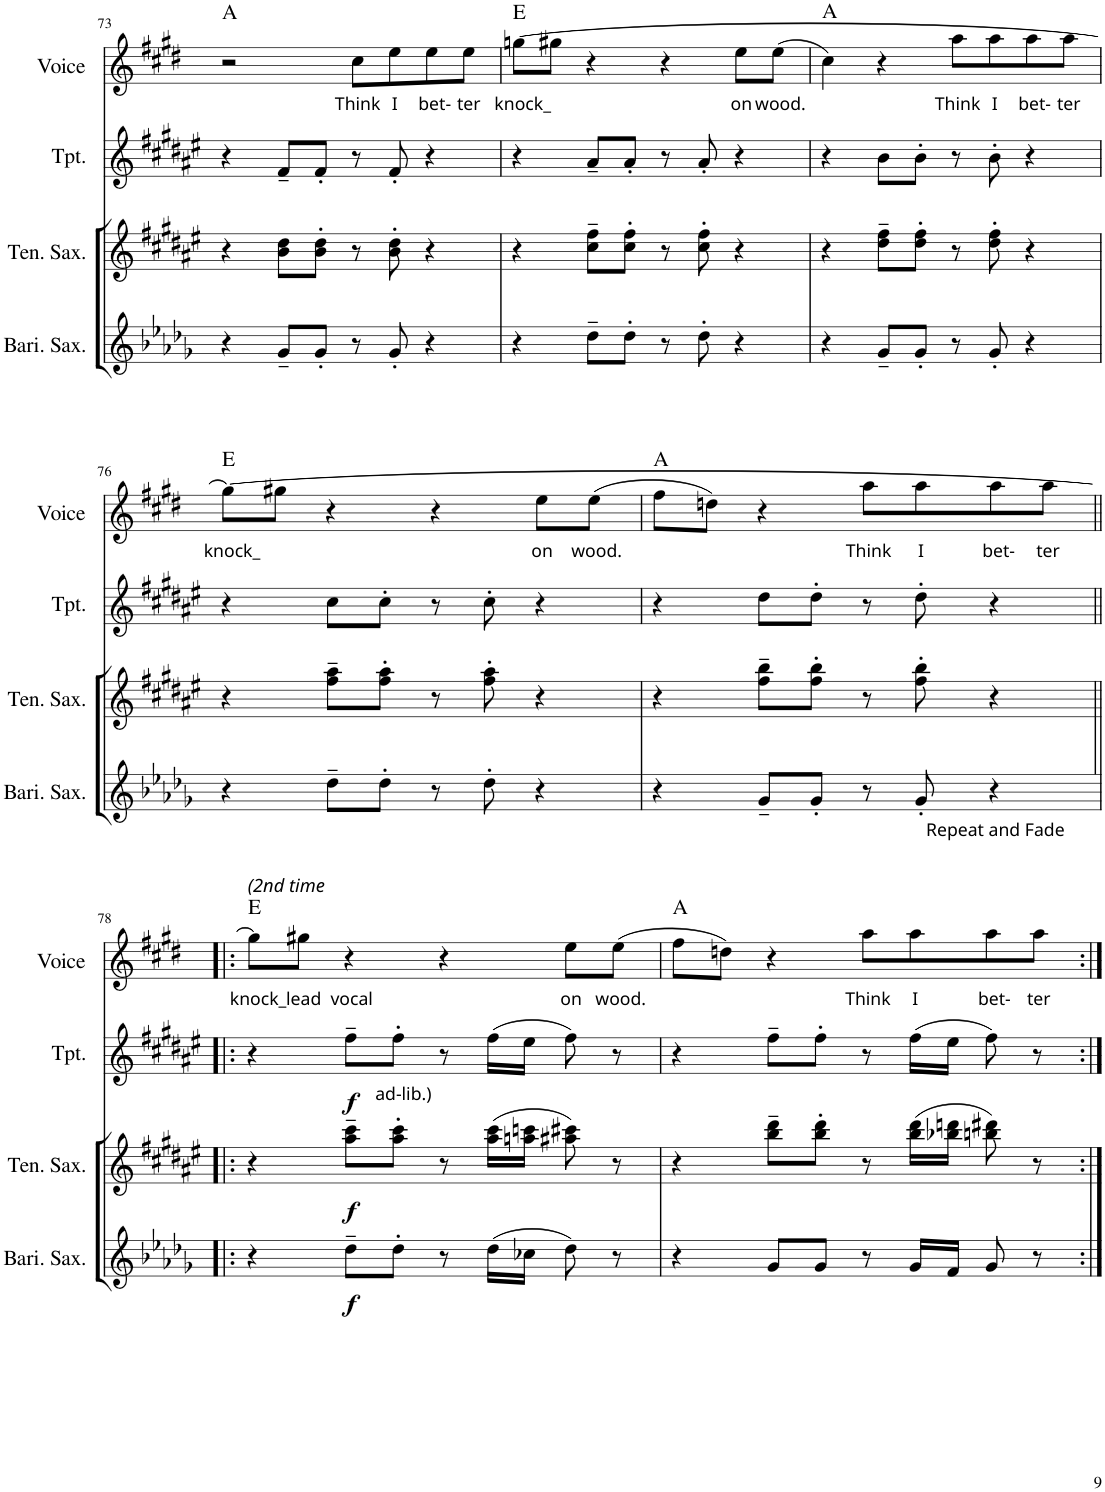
**kern	**text	**dynam	**kern	**dynam	**kern	**text	**dynam	**kern	**text	**harte
*part4	*part4	*part4	*part3	*part3	*part2	*part2	*part2	*part1	*part1	*part1
*staff4	*staff4	*staff4	*staff3	*staff3	*staff2	*staff2	*staff2	*staff1	*staff1	*
*I"Baritone Saxophone	*	*	*I"Tenor Saxophone	*	*I"Trumpet in Bb	*	*	*I"Voice	*	*
*I'Bari. Sax.	*	*	*I'Ten. Sax.	*	*I'Tpt.	*	*	*I'Voice	*	*
!!LO:PB:g=z
*clefG2	*	*	*clefG2	*	*clefG2	*	*	*clefG2	*	*
*Trd12c21	*	*	*Trd8c14	*	*Trd1c2	*	*	*	*	*
*k[b-e-a-d-g-]	*	*	*k[f#c#g#d#a#e#]	*	*k[f#c#g#d#a#e#]	*	*	*k[f#c#g#d#]	*	*
*D-:	*	*	*F#:	*	*F#:	*	*	*E:	*	*
*M4/4	*	*	*M4/4	*	*M4/4	*	*	*M4/4	*	*
=73	=73	=73	=73	=73	=73	=73	=73	=73	=73	=73
4r	.	.	4r	.	4r	.	.	2r	.	A:maj
8g-~/L	.	.	8b\ 8dd#\L	.	8f#~/L	.	.	.	.	.
8g-'/J	.	.	8b\' 8dd#\'J	.	8f#'/J	.	.	.	.	.
!	!	!	!	!	!	!	!	!	!LO:LY:b	!
8r	.	.	8r	.	8r	.	.	8cc#\L	Think	.
!	!	!	!	!	!	!	!	!	!LO:LY:b	!
8g-'/	.	.	8b\' 8dd#\'	.	8f#'/	.	.	8ee\	I	.
!	!	!	!	!	!	!	!	!	!LO:LY:b	!
4r	.	.	4r	.	4r	.	.	8ee\	bet-	.
!	!	!	!	!	!	!	!	!	!LO:LY:b	!
.	.	.	.	.	.	.	.	8ee\J	ter	.
=74	=74	=74	=74	=74	=74	=74	=74	=74	=74	=74
!	!	!	!	!	!	!	!	!	!LO:LY:b	!
4r	.	.	4r	.	4r	.	.	[8ggn\L	knock_	E:maj
.	.	.	.	.	.	.	.	8gg#X\J	.	.
8dd-~\L	.	.	8cc#\~ 8ff#\~L	.	8a#~/L	.	.	4r	.	.
8dd-'\J	.	.	8cc#\' 8ff#\'J	.	8a#'/J	.	.	.	.	.
8r	.	.	8r	.	8r	.	.	4r	.	.
8dd-'\	.	.	8cc#\' 8ff#\'	.	8a#'/	.	.	.	.	.
!	!	!	!	!	!	!	!	!	!LO:LY:b	!
4r	.	.	4r	.	4r	.	.	8ee\L	on	.
!	!	!	!	!	!	!	!	!	!LO:LY:b	!
.	.	.	.	.	.	.	.	(8ee\J	wood.	.
=75	=75	=75	=75	=75	=75	=75	=75	=75	=75	=75
4r	.	.	4r	.	4r	.	.	4cc#\)	.	A:maj
8g-~/L	.	.	8dd#\~ 8ff#\~L	.	8b\L	.	.	4r	.	.
8g-'/J	.	.	8dd#\' 8ff#\'J	.	8b'\J	.	.	.	.	.
!	!	!	!	!	!	!	!	!	!LO:LY:b	!
8r	.	.	8r	.	8r	.	.	8aa\L	Think	.
!	!	!	!	!	!	!	!	!	!LO:LY:b	!
8g-'/	.	.	8dd#\' 8ff#\'	.	8b'\	.	.	8aa\	I	.
!	!	!	!	!	!	!	!	!	!LO:LY:b	!
4r	.	.	4r	.	4r	.	.	8aa\	bet-	.
!	!	!	!	!	!	!	!	!	!LO:LY:b	!
.	.	.	.	.	.	.	.	8aa\J	ter	.
!!LO:LB:g=z
=76	=76	=76	=76	=76	=76	=76	=76	=76	=76	=76
!	!	!	!	!	!	!	!	!	!LO:LY:b	!
4r	.	.	4r	.	4r	.	.	8gg\L_	knock_	E:maj
.	.	.	.	.	.	.	.	8gg#X\J	.	.
8dd-~\L	.	.	8ff#\~ 8aa#\~L	.	8cc#\L	.	.	4r	.	.
8dd-'\J	.	.	8ff#\' 8aa#\'J	.	8cc#'\J	.	.	.	.	.
8r	.	.	8r	.	8r	.	.	4r	.	.
8dd-'\	.	.	8ff#\' 8aa#\'	.	8cc#'\	.	.	.	.	.
!	!	!	!	!	!	!	!	!	!LO:LY:b	!
4r	.	.	4r	.	4r	.	.	8ee\L	on	.
!	!	!	!	!	!	!	!	!	!LO:LY:b	!
.	.	.	.	.	.	.	.	(8ee\J	wood.	.
=77	=77	=77	=77	=77	=77	=77	=77	=77	=77	=77
4r	.	.	4r	.	4r	.	.	8ff#\L	.	A:maj
.	.	.	.	.	.	.	.	8ddn\J)	.	.
8g-~/L	.	.	8ff#\~ 8bb\~L	.	8dd#\L	.	.	4r	.	.
8g-'/J	.	.	8ff#\' 8bb\'J	.	8dd#'\J	.	.	.	.	.
!	!	!	!	!	!	!	!	!	!LO:LY:b	!
8r	.	.	8r	.	8r	.	.	8aa\L	Think	.
!	!	!	!	!	!	!	!	!	!LO:LY:b	!
8g-'/	.	.	8ff#\' 8bb\'	.	8dd#'\	.	.	8aa\	I	.
!	!LO:LY:b	!	!	!	!	!	!	!	!LO:LY:b	!
4r	Repeat and Fade	.	4r	.	4r	.	.	8aa\	bet-	.
!	!	!	!	!	!	!	!	!	!LO:LY:b	!
.	.	.	.	.	.	.	.	8aa\J	ter	.
!!LO:LB:g=z
=78!|:	=78!|:	=78!|:	=78!|:	=78!|:	=78!|:	=78!|:	=78!|:	=78!|:	=78!|:	=78!|:
!	!	!	!	!	!	!	!	!LO:TX:a:i:t=(2nd time	!	!
!	!	!	!	!	!	!	!	!	!LO:LY:b	!
4r	.	.	4r	.	4r	.	.	8gg\L]	knock_	E:maj
!	!	!	!	!	!	!	!	!	!LO:LY:b	!
.	.	.	.	.	.	.	.	8gg#X\J	lead	.
!	!	!LO:DY:b	!	!LO:DY:b	!	!	!LO:DY:b	!	!LO:LY:b	!
8dd-~\L	.	f	8aa#\~ 8ccc#\~L	f	8ff#~\L	.	f	4r	vocal	.
!	!	!	!	!	!	!LO:LY:b	!	!	!	!
8dd-'\J	.	.	8aa#\' 8ccc#\'J	.	8ff#'\J	ad-lib.)	.	.	.	.
8r	.	.	8r	.	8r	.	.	4r	.	.
(16dd-\LL	.	.	(16aa#\ 16ccc#\LL	.	(16ff#\LL	.	.	.	.	.
16cc-X\JJ	.	.	16aan\ 16cccn\JJ	.	16ee#\JJ	.	.	.	.	.
!	!	!	!	!	!	!	!	!	!LO:LY:b	!
8dd-\)	.	.	8aa#X\ 8ccc#X\)	.	8ff#\)	.	.	8ee\L	on	.
!	!	!	!	!	!	!	!	!	!LO:LY:b	!
8r	.	.	8r	.	8r	.	.	(8ee\J	wood.	.
=79	=79	=79	=79	=79	=79	=79	=79	=79	=79	=79
4r	.	.	4r	.	4r	.	.	8ff#\L	.	A:maj
.	.	.	.	.	.	.	.	8ddn\J)	.	.
8g-/L	.	.	8bb\~ 8ddd#\~L	.	8ff#~\L	.	.	4r	.	.
8g-/J	.	.	8bb\' 8ddd#\'J	.	8ff#'\J	.	.	.	.	.
!	!	!	!	!	!	!	!	!	!LO:LY:b	!
8r	.	.	8r	.	8r	.	.	8aa\L	Think	.
!	!	!	!	!	!	!	!	!	!LO:LY:b	!
16g-/LL	.	.	(16bb\ 16ddd#\LL	.	(16ff#\LL	.	.	8aa\	I	.
16f/JJ	.	.	16bb-X\ 16dddn\JJ	.	16ee#\JJ	.	.	.	.	.
!	!	!	!	!	!	!	!	!	!LO:LY:b	!
8g-/	.	.	8bbn\ 8ddd#X\)	.	8ff#\)	.	.	8aa\	bet-	.
!	!	!	!	!	!	!	!	!	!LO:LY:b	!
8r	.	.	8r	.	8r	.	.	8aa\J	ter	.
=:|!	=:|!	=:|!	=:|!	=:|!	=:|!	=:|!	=:|!	=:|!	=:|!	=:|!
*-	*-	*-	*-	*-	*-	*-	*-	*-	*-	*-
